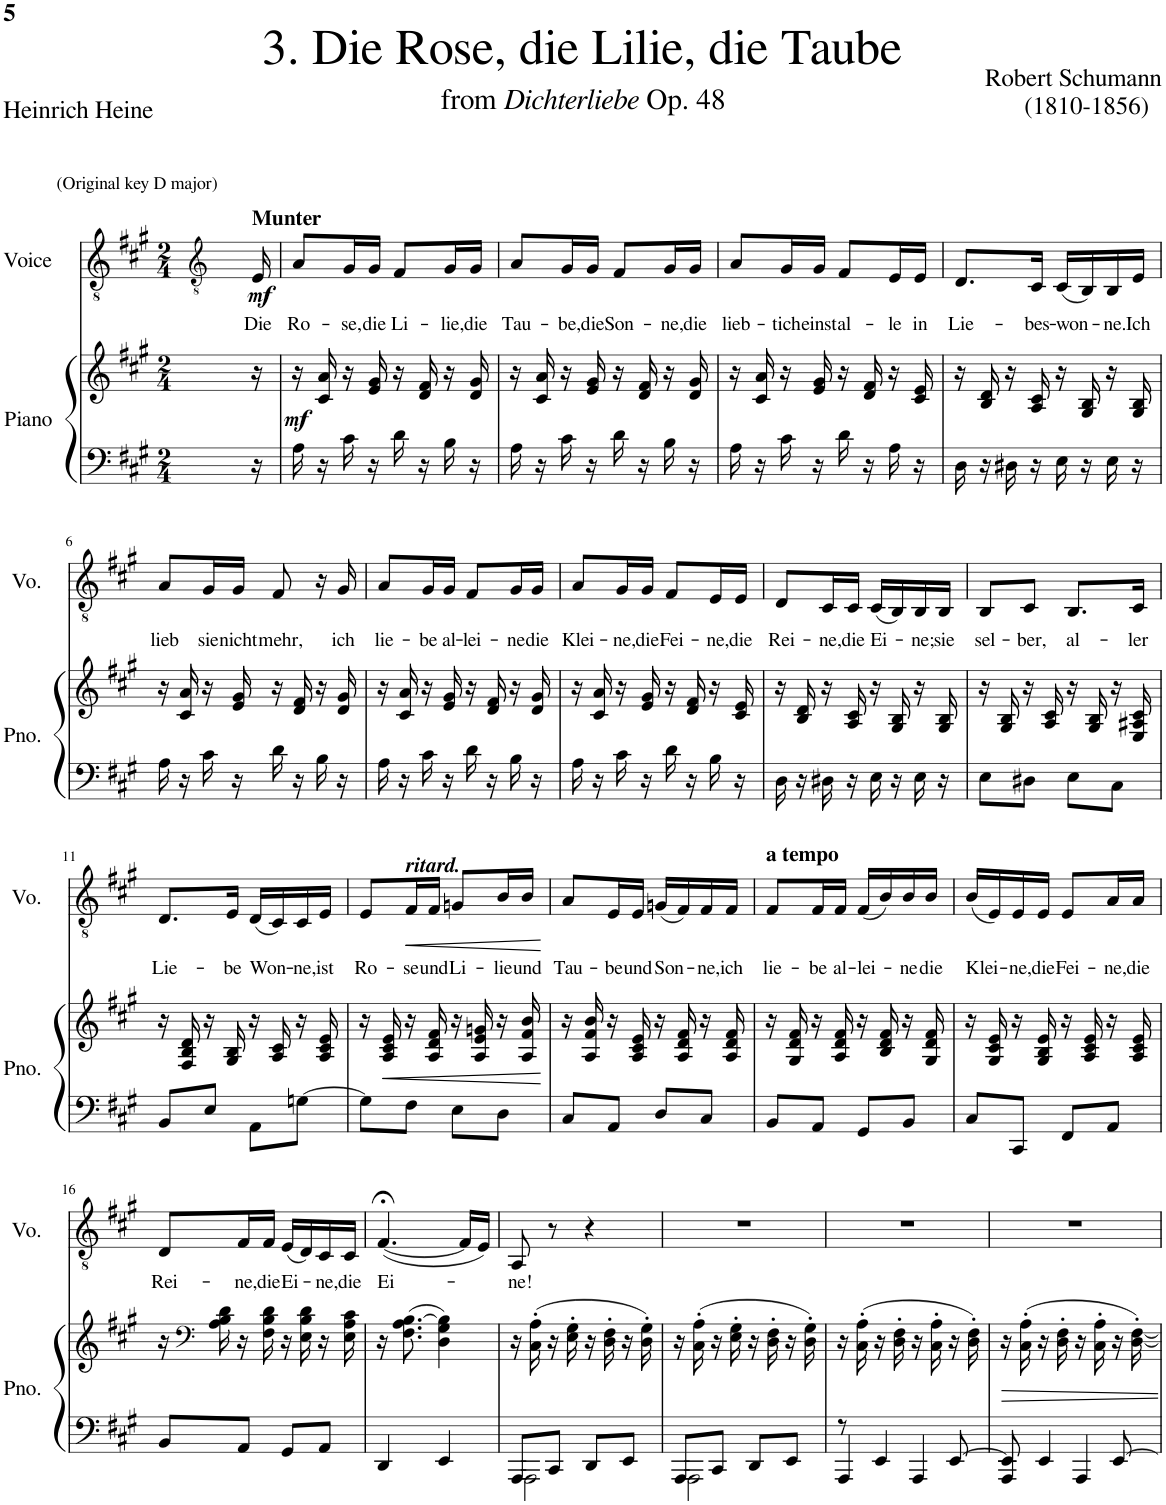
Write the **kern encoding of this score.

**kern	**kern	**dynam	**kern	**text	**dynam
*part2	*part2	*part2	*part1	*part1	*part1
*staff3	*staff2	*staff2/3	*staff1	*staff1	*staff1
*I"Piano	*	*	*I"Voice	*	*
*I'Pno.	*	*	*I'Vo.	*	*
!!LO:PB:g=z
*clefF4	*clefG2	*	*clefGv2	*	*
*k[f#c#g#]	*k[f#c#g#]	*	*k[f#c#g#]	*	*
*M2/4	*M2/4	*	*M2/4	*	*
=1	=1	=1	=1	=1	=1
8ryy	8ryy	.	8ryy	.	.
16ryy	16ryy	.	16ryy	.	.
!	!	!	!LO:TX:a:t=(Original key D major)	!	!
!	!	!	!LO:TX:a:B:t=Munter	!	!
!	!	!	!	!LO:LY:b	!LO:DY:b
16r	16r	.	16E/	Die	mf
=2	=2	=2	=2	=2	=2
!	!	!LO:DY:b	!	!LO:LY:b	!
16A\	16r	mf	8A/L	Ro-	.
16r	16c#/ 16a/	.	.	.	.
!	!	!	!	!LO:LY:b	!
16c#\	16r	.	16G#/L	-se,	.
!	!	!	!	!LO:LY:b	!
16r	16e/ 16g#/	.	16G#/JJ	die	.
!	!	!	!	!LO:LY:b	!
16d\	16r	.	8F#/L	Li-	.
16r	16d/ 16f#/	.	.	.	.
!	!	!	!	!LO:LY:b	!
16B\	16r	.	16G#/L	-lie,	.
!	!	!	!	!LO:LY:b	!
16r	16d/ 16g#/	.	16G#/JJ	die	.
=3	=3	=3	=3	=3	=3
!	!	!	!	!LO:LY:b	!
16A\	16r	.	8A/L	Tau-	.
16r	16c#/ 16a/	.	.	.	.
!	!	!	!	!LO:LY:b	!
16c#\	16r	.	16G#/L	-be,	.
!	!	!	!	!LO:LY:b	!
16r	16e/ 16g#/	.	16G#/JJ	die	.
!	!	!	!	!LO:LY:b	!
16d\	16r	.	8F#/L	Son-	.
16r	16d/ 16f#/	.	.	.	.
!	!	!	!	!LO:LY:b	!
16B\	16r	.	16G#/L	-ne,	.
!	!	!	!	!LO:LY:b	!
16r	16d/ 16g#/	.	16G#/JJ	die	.
=4	=4	=4	=4	=4	=4
!	!	!	!	!LO:LY:b	!
16A\	16r	.	8A/L	lieb-	.
16r	16c#/ 16a/	.	.	.	.
!	!	!	!	!LO:LY:b	!
16c#\	16r	.	16G#/L	-tich	.
!	!	!	!	!LO:LY:b	!
16r	16e/ 16g#/	.	16G#/JJ	einst	.
!	!	!	!	!LO:LY:b	!
16d\	16r	.	8F#/L	al-	.
16r	16d/ 16f#/	.	.	.	.
!	!	!	!	!LO:LY:b	!
16A\	16r	.	16E/L	-le	.
!	!	!	!	!LO:LY:b	!
16r	16c#/ 16e/	.	16E/JJ	in	.
=5	=5	=5	=5	=5	=5
!	!	!	!	!LO:LY:b	!
16D\	16r	.	8.D/L	Lie-	.
16r	16B/ 16d/	.	.	.	.
16D#X\	16r	.	.	.	.
!	!	!	!	!LO:LY:b	!
16r	16A/ 16c#/	.	16C#/Jk	-bes-	.
!	!	!	!	!LO:LY:b	!
16E\	16r	.	(16C#/LL	-won-	.
16r	16G#/ 16B/	.	16BB/)	.	.
!	!	!	!	!LO:LY:b	!
16E\	16r	.	16BB/	-ne.	.
!	!	!	!	!LO:LY:b	!
16r	16G#/ 16B/	.	16E/JJ	Ich	.
!!LO:LB:g=z
=6	=6	=6	=6	=6	=6
!	!	!	!	!LO:LY:b	!
16A\	16r	.	8A/L	lieb	.
16r	16c#/ 16a/	.	.	.	.
!	!	!	!	!LO:LY:b	!
16c#\	16r	.	16G#/L	sie	.
!	!	!	!	!LO:LY:b	!
16r	16e/ 16g#/	.	16G#/JJ	nicht	.
!	!	!	!	!LO:LY:b	!
16d\	16r	.	8F#/	mehr,	.
16r	16d/ 16f#/	.	.	.	.
16B\	16r	.	16r	.	.
!	!	!	!	!LO:LY:b	!
16r	16d/ 16g#/	.	16G#/	ich	.
=7	=7	=7	=7	=7	=7
!	!	!	!	!LO:LY:b	!
16A\	16r	.	8A/L	lie-	.
16r	16c#/ 16a/	.	.	.	.
!	!	!	!	!LO:LY:b	!
16c#\	16r	.	16G#/L	-be	.
!	!	!	!	!LO:LY:b	!
16r	16e/ 16g#/	.	16G#/JJ	al-	.
!	!	!	!	!LO:LY:b	!
16d\	16r	.	8F#/L	-lei-	.
16r	16d/ 16f#/	.	.	.	.
!	!	!	!	!LO:LY:b	!
16B\	16r	.	16G#/L	-ne	.
!	!	!	!	!LO:LY:b	!
16r	16d/ 16g#/	.	16G#/JJ	die	.
=8	=8	=8	=8	=8	=8
!	!	!	!	!LO:LY:b	!
16A\	16r	.	8A/L	Klei-	.
16r	16c#/ 16a/	.	.	.	.
!	!	!	!	!LO:LY:b	!
16c#\	16r	.	16G#/L	-ne,	.
!	!	!	!	!LO:LY:b	!
16r	16e/ 16g#/	.	16G#/JJ	die	.
!	!	!	!	!LO:LY:b	!
16d\	16r	.	8F#/L	Fei-	.
16r	16d/ 16f#/	.	.	.	.
!	!	!	!	!LO:LY:b	!
16B\	16r	.	16E/L	-ne,	.
!	!	!	!	!LO:LY:b	!
16r	16c#/ 16e/	.	16E/JJ	die	.
=9	=9	=9	=9	=9	=9
!	!	!	!	!LO:LY:b	!
16D\	16r	.	8D/L	Rei-	.
16r	16B/ 16d/	.	.	.	.
!	!	!	!	!LO:LY:b	!
16D#X\	16r	.	16C#/L	-ne,	.
!	!	!	!	!LO:LY:b	!
16r	16A/ 16c#/	.	16C#/JJ	die	.
!	!	!	!	!LO:LY:b	!
16E\	16r	.	(16C#/LL	Ei-	.
16r	16G#/ 16B/	.	16BB/)	.	.
!	!	!	!	!LO:LY:b	!
16E\	16r	.	16BB/	-ne;	.
!	!	!	!	!LO:LY:b	!
16r	16G#/ 16B/	.	16BB/JJ	sie	.
=10	=10	=10	=10	=10	=10
!	!	!	!	!LO:LY:b	!
8E\L	16r	.	8BB/L	sel-	.
.	16G#/ 16B/	.	.	.	.
!	!	!	!	!LO:LY:b	!
8D#X\J	16r	.	8C#/J	-ber,	.
.	16A/ 16c#/	.	.	.	.
!	!	!	!	!LO:LY:b	!
8E\L	16r	.	8.BB/L	al-	.
.	16G#/ 16B/	.	.	.	.
8C#\J	16r	.	.	.	.
!	!	!	!	!LO:LY:b	!
.	16E/ 16A#X/ 16c#/	.	16C#/Jk	-ler	.
!!LO:LB:g=z
=11	=11	=11	=11	=11	=11
!	!	!	!	!LO:LY:b	!
8BB/L	16r	.	8.D/L	Lie-	.
.	16F#/ 16B/ 16d/	.	.	.	.
8E/J	16r	.	.	.	.
!	!	!	!	!LO:LY:b	!
.	16G#/ 16B/	.	16E/Jk	-be	.
!	!	!	!	!LO:LY:b	!
8AA\L	16r	.	(16D/LL	Won-	.
.	16A/ 16c#/	.	16C#/)	.	.
!	!	!	!	!LO:LY:b	!
[8Gn\J	16r	.	16C#/	-ne,	.
!	!	!	!	!LO:LY:b	!
.	16A/ 16c#/ 16e/	.	16E/JJ	ist	.
=12	=12	=12	=12	=12	=12
!	!	!	!	!LO:LY:b	!
8G\L]	16r	.	8E/L	Ro-	.
!	!	!LO:HP:b	!	!	!
.	16A/ 16c#/ 16e/	<	.	.	.
!	!	!	!LO:TX:a:Bi:t=ritard.	!	!
!	!	!	!	!LO:LY:b	!LO:HP:b
8F#\J	16r	.	16F#/L	-se	<
!	!	!	!	!LO:LY:b	!
.	16A/ 16d/ 16f#/	.	16F#/JJ	und	.
!	!	!	!	!LO:LY:b	!
8E\L	16r	.	8Gn/L	Li-	.
.	16A/ 16e/ 16gn/	.	.	.	.
!	!	!	!	!LO:LY:b	!
8D\J	16r	.	16B/L	-lie	.
!	!	!	!	!LO:LY:b	!
.	16A/ 16f#/ 16b/	.	16B/JJ	und	.
.	.	[	.	.	[
=13	=13	=13	=13	=13	=13
!	!	!	!	!LO:LY:b	!
8C#/L	16r	.	8A/L	Tau-	.
.	16A/ 16f#/ 16b/	.	.	.	.
!	!	!	!	!LO:LY:b	!
8AA/J	16r	.	16E/L	-be	.
!	!	!	!	!LO:LY:b	!
.	16A/ 16c#/ 16e/	.	16E/JJ	und	.
!	!	!	!	!LO:LY:b	!
8D/L	16r	.	(16Gn/LL	Son-	.
.	16A/ 16d/ 16f#/	.	16F#/)	.	.
!	!	!	!	!LO:LY:b	!
8C#/J	16r	.	16F#/	-ne,	.
!	!	!	!	!LO:LY:b	!
.	16A/ 16d/ 16f#/	.	16F#/JJ	ich	.
=14	=14	=14	=14	=14	=14
!	!	!	!LO:TX:a:B:t=a tempo	!	!
!	!	!	!	!LO:LY:b	!
8BB/L	16r	.	8F#/L	lie-	.
.	16G#/ 16d/ 16f#/	.	.	.	.
!	!	!	!	!LO:LY:b	!
8AA/J	16r	.	16F#/L	-be	.
!	!	!	!	!LO:LY:b	!
.	16A/ 16d/ 16f#/	.	16F#/JJ	al-	.
!	!	!	!	!LO:LY:b	!
8GG#/L	16r	.	(16F#/LL	-lei-	.
.	16B/ 16d/ 16f#/	.	16B/)	.	.
!	!	!	!	!LO:LY:b	!
8BB/J	16r	.	16B/	-ne	.
!	!	!	!	!LO:LY:b	!
.	16G#/ 16d/ 16f#/	.	16B/JJ	die	.
=15	=15	=15	=15	=15	=15
!	!	!	!	!LO:LY:b	!
8C#/L	16r	.	(16B/LL	Klei-	.
.	16G#/ 16c#/ 16e/	.	16E/)	.	.
!	!	!	!	!LO:LY:b	!
8CC#/J	16r	.	16E/	-ne,	.
!	!	!	!	!LO:LY:b	!
.	16G#/ 16B/ 16e/	.	16E/JJ	die	.
!	!	!	!	!LO:LY:b	!
8FF#/L	16r	.	8E/L	Fei-	.
.	16A/ 16c#/ 16e/	.	.	.	.
!	!	!	!	!LO:LY:b	!
8AA/J	16r	.	16A/L	-ne,	.
!	!	!	!	!LO:LY:b	!
.	16A/ 16c#/ 16e/	.	16A/JJ	die	.
!!LO:LB:g=z
=16	=16	=16	=16	=16	=16
!	!	!	!	!LO:LY:b	!
8BB/L	16r	.	8D/L	Rei-	.
*	*clefF4	*	*	*	*
.	16A\ 16B\ 16d\	.	.	.	.
!	!	!	!	!LO:LY:b	!
8AA/J	16r	.	16F#/L	-ne,	.
!	!	!	!	!LO:LY:b	!
.	16F#\ 16B\ 16d\	.	16F#/JJ	die	.
!	!	!	!	!LO:LY:b	!
8GG#/L	16r	.	(16E/LL	Ei-	.
.	16E\ 16B\ 16d\	.	16D/)	.	.
!	!	!	!	!LO:LY:b	!
8AA/J	16r	.	16C#/	-ne,	.
!	!	!	!	!LO:LY:b	!
.	16E\ 16A\ 16c#\	.	16C#/JJ	die	.
=17	=17	=17	=17	=17	=17
!	!	!	!	!LO:LY:b	!
4DD/	16r	.	([4.F#;</	Ei-	.
.	(8.F#\ 8.A\ [8.B\	.	.	.	.
4EE/	4D\ 4G#\ 4B\])	.	.	.	.
.	.	.	16F#/LL]	.	.
.	.	.	16E;</JJ)	.	.
=18	=18	=18	=18	=18	=18
*^	*	*	*	*	*
!	!	!	!	!	!LO:LY:b	!
8AAA/L	2AAA\	16r	.	8AA/	-ne!	.
.	.	(16C#\' 16A\'	.	.	.	.
8CC#/J	.	16r	.	8r	.	.
.	.	16E\' 16G#\'	.	.	.	.
8DD/L	.	16r	.	4r	.	.
.	.	16D\' 16F#\'	.	.	.	.
8EE/J	.	16r	.	.	.	.
.	.	16D\' 16G#\')	.	.	.	.
=19	=19	=19	=19	=19	=19	=19
8AAA/L	2AAA\	16r	.	2r	.	.
.	.	(16C#\' 16A\'	.	.	.	.
8CC#/J	.	16r	.	.	.	.
.	.	16E\' 16G#\'	.	.	.	.
8DD/L	.	16r	.	.	.	.
.	.	16D\' 16F#\'	.	.	.	.
8EE/J	.	16r	.	.	.	.
.	.	16D\' 16G#\')	.	.	.	.
=20	=20	=20	=20	=20	=20	=20
8r	4AAA/	16r	.	2r	.	.
.	.	(16C#\' 16A\'	.	.	.	.
4EE/	.	16r	.	.	.	.
.	.	16D\' 16F#\'	.	.	.	.
.	4AAA/	16r	.	.	.	.
.	.	16C#\' 16A\'	.	.	.	.
[8EE/	.	16r	.	.	.	.
.	.	16D\' 16F#\')	.	.	.	.
=21	=21	=21	=21	=21	=21	=21
8EE/]	4AAA/	16r	.	2r	.	.
.	.	(16C#\' 16A\'	.	.	.	.
4EE/	.	16r	.	.	.	.
.	.	16D\' 16F#\'	.	.	.	.
.	4AAA/	16r	.	.	.	.
.	.	16C#\' 16A\'	.	.	.	.
[8EE/	.	16r	.	.	.	.
.	.	[16D\' [16F#\')	.	.	.	.
*v	*v	*	*	*	*	*
=	=	=	=	=	=
*-	*-	*-	*-	*-	*-
